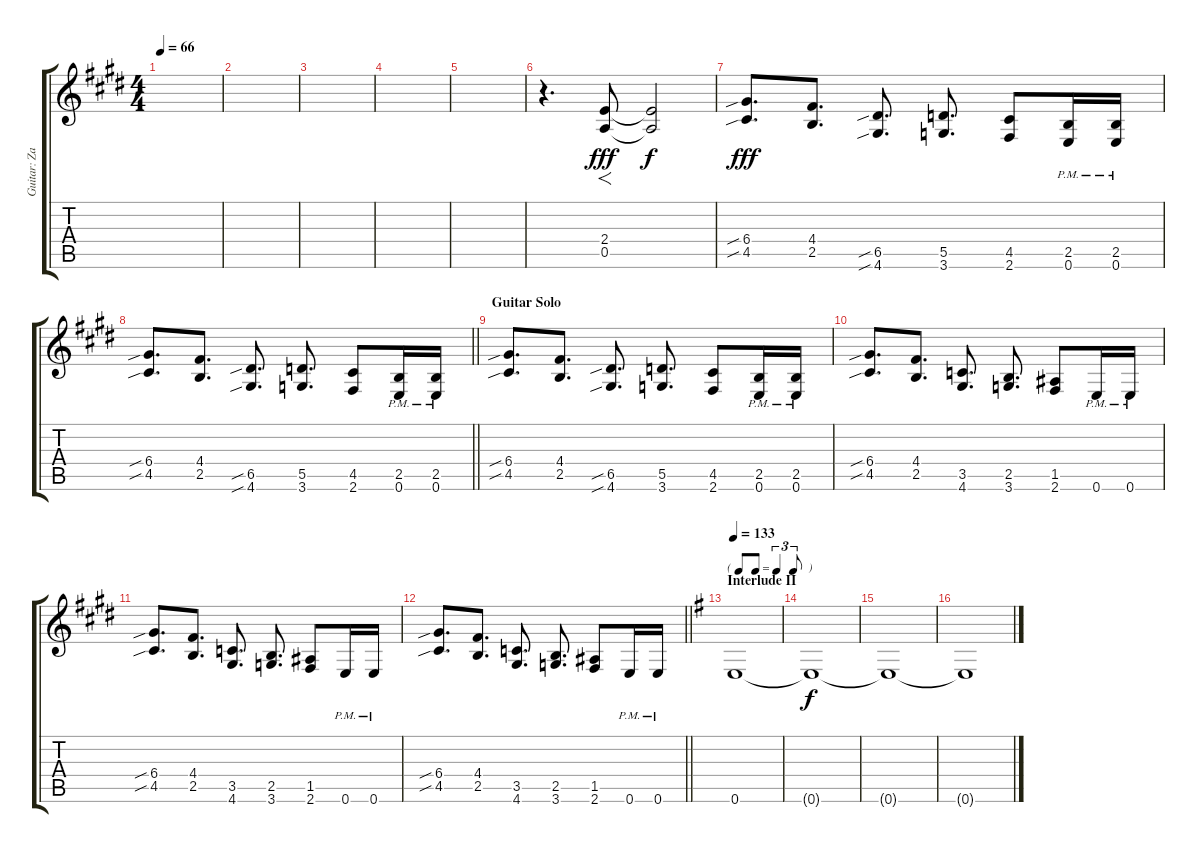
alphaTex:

\track ("Guitar: Zakk" "Guitar: Za") {instrument distortionguitar}
\staff {score tabs}
\tuning (E4 B3 G3 D3 A2 E2) {hide}
\ts (4 4)
\tempo 66
\clef g2
\ks e
|
|
|
|
|
r.4{d} (2.4 0.5).8{f dy fff} (2.4{t} 0.5{t}).2{dy f} |
(6.4{sib} 4.5{sib}).8{d dy fff} (4.4 2.5).8{d} (6.5{sib} 4.6{sib}).8{d} (5.5 3.6).8{d} (4.5 2.6).8 (2.5{pm} 0.6{pm}).16 (2.5{pm} 0.6{pm}).16 |
\barLineRight lightlight
(6.4{sib} 4.5{sib}).8{d} (4.4 2.5).8{d} (6.5{sib} 4.6{sib}).8{d} (5.5 3.6).8{d} (4.5 2.6).8 (2.5{pm} 0.6{pm}).16 (2.5{pm} 0.6{pm}).16 |
\section ("" "Guitar Solo")
(6.4{sib} 4.5{sib}).8{d} (4.4 2.5).8{d} (6.5{sib} 4.6{sib}).8{d} (5.5 3.6).8{d} (4.5 2.6).8 (2.5{pm} 0.6{pm}).16 (2.5{pm} 0.6{pm}).16 |
(6.4{sib} 4.5{sib}).8{d} (4.4 2.5).8{d} (3.5 4.6).8{d} (2.5 3.6).8{d} (1.5 2.6).8 0.6{pm}.16 0.6{pm}.16 |
(6.4{sib} 4.5{sib}).8{d} (4.4 2.5).8{d} (3.5 4.6).8{d} (2.5 3.6).8{d} (1.5 2.6).8 0.6{pm}.16 0.6{pm}.16 |
\barLineRight lightlight
(6.4{sib} 4.5{sib}).8{d} (4.4 2.5).8{d} (3.5 4.6).8{d} (2.5 3.6).8{d} (1.5 2.6).8 0.6{pm}.16 0.6{pm}.16 |
\tf triplet8th
\section ("" "Interlude II")
\tempo 133
\ks g
0.6.1 |
0.6{t}.1{dy f} |
0.6{t}.1 |
0.6{t}.1
